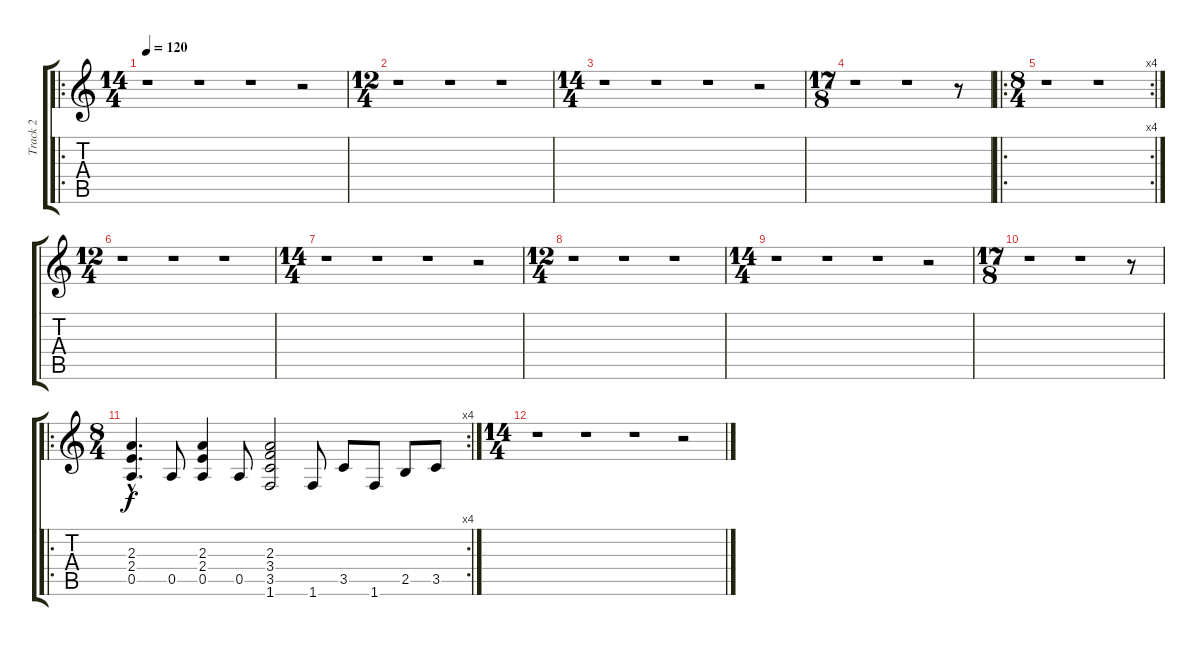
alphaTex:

\track ("Track 2" "Track 2") {instrument distortionguitar}
\staff {score tabs}
\tuning (E4 B3 G3 D3 A2 E2) {hide}
\ro
\ts (14 4)
\tempo 120
\clef g2
\ks c
r.1{dy f instrument distortionguitar} r.1 r.1 r.2 |
\ts (12 4)
r.1 r.1 r.1 |
\ts (14 4)
r.1 r.1 r.1 r.2 |
\ts (17 8)
r.1 r.1 r.8 |
\ro
\rc 4
\ts (8 4)
r.1 r.1 |
\ts (12 4)
r.1 r.1 r.1 |
\ts (14 4)
r.1 r.1 r.1 r.2 |
\ts (12 4)
r.1 r.1 r.1 |
\ts (14 4)
r.1 r.1 r.1 r.2 |
\ts (17 8)
r.1 r.1 r.8 |
\ro
\rc 4
\ts (8 4)
(2.3{hac} 2.4{hac} 0.5{hac}).4{d} 0.5.8 (2.3 2.4 0.5).4 0.5.8 (2.3 3.4 3.5 1.6).2 1.6.8 3.5.8 1.6.8 2.5.8 3.5.8 |
\ts (14 4)
r.1 r.1 r.1 r.2
